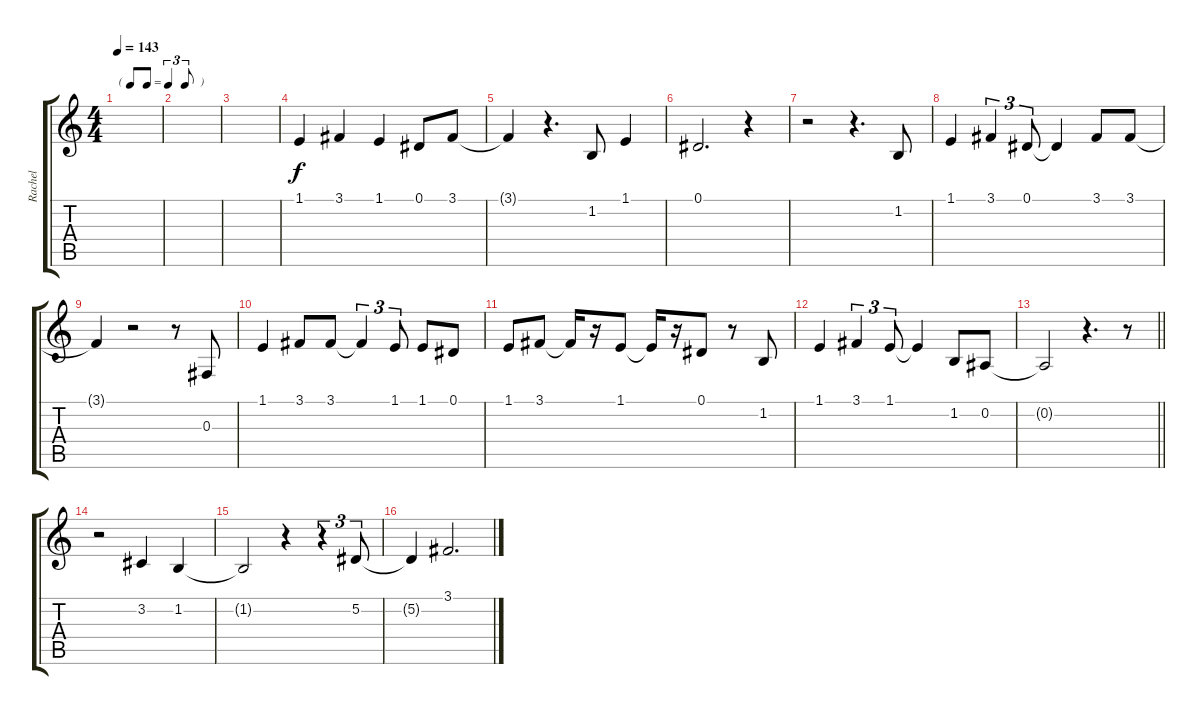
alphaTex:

\track ("Rachel" "Rachel") {instrument oboe}
\staff {score tabs}
\tuning (Eb4 Bb3 Gb3 Db3 Ab2 Eb2) {hide}
\ts (4 4)
\tf triplet8th
\tempo 143
\clef g2
\ks c
|
|
|
1.1.4 3.1.4 1.1.4 0.1.8 3.1.8 |
3.1{t}.4 r.4{d} 1.2.8 1.1.4 |
0.1.2{d} r.4 |
r.2 r.4{d} 1.2.8 |
1.1.4 3.1.4{tu (3 2)} 0.1.8{tu (3 2)} 0.1{t}.4 3.1.8 3.1.8 |
3.1{t}.4 r.2 r.8 0.3.8 |
1.1.4 3.1.8 3.1.8 3.1{t}.4{tu (3 2)} 1.1.8{tu (3 2)} 1.1.8 0.1.8 |
1.1.8 3.1.8 3.1{t}.16 r.16 1.1.8 1.1{t}.16 r.16 0.1.8 r.8 1.2.8 |
1.1.4 3.1.4{tu (3 2)} 1.1.8{tu (3 2)} 1.1{t}.4 1.2.8 0.2.8 |
\barLineRight lightlight
0.2{t}.2 r.4{d} r.8 |
\section ("" "")
r.2 3.2.4 1.2.4 |
1.2{t}.2 r.4 r.4{tu (3 2)} 5.2.8{tu (3 2)} |
5.2{t}.4 3.1.2{d}
